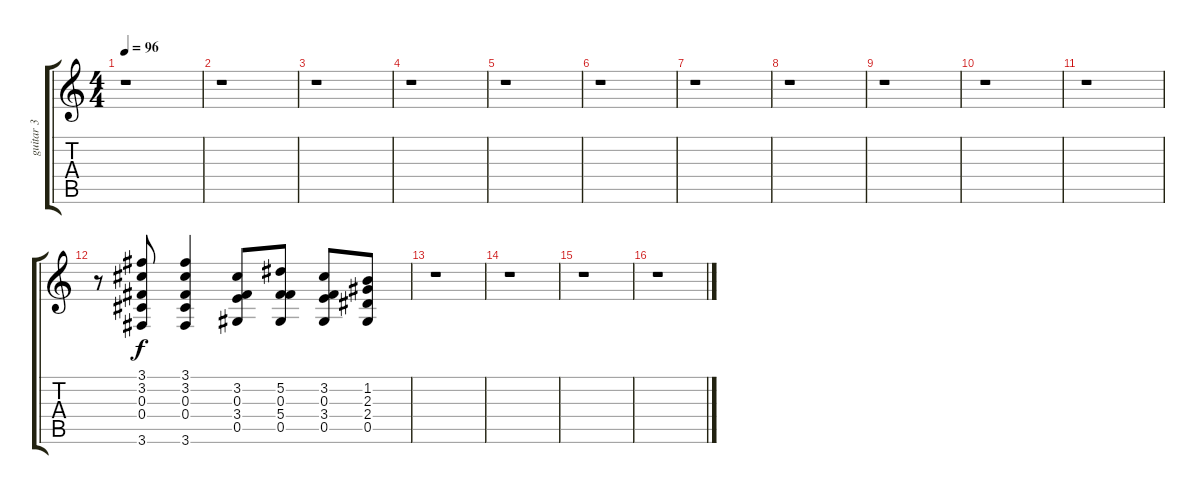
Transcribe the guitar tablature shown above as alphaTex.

\track ("guitar 3" "guitar 3") {instrument overdrivenguitar}
\staff {score tabs}
\tuning (Eb4 Bb3 Gb3 Db3 Ab2 Eb2) {hide}
\ts (4 4)
\tempo 96
\clef g2
\ks c
r.1{dy f} |
r.1 |
r.1 |
r.1 |
r.1 |
r.1 |
r.1 |
r.1 |
r.1 |
r.1 |
r.1 |
r.8 (3.1 3.2 0.3 0.4 3.6).8 (3.1 3.2 0.3 0.4 3.6).4 (3.2 0.3 3.4 0.5).8 (5.2 0.3 5.4 0.5).8 (3.2 0.3 3.4 0.5).8 (1.2 2.3 2.4 0.5).8 |
r.1 |
r.1 |
r.1 |
r.1
